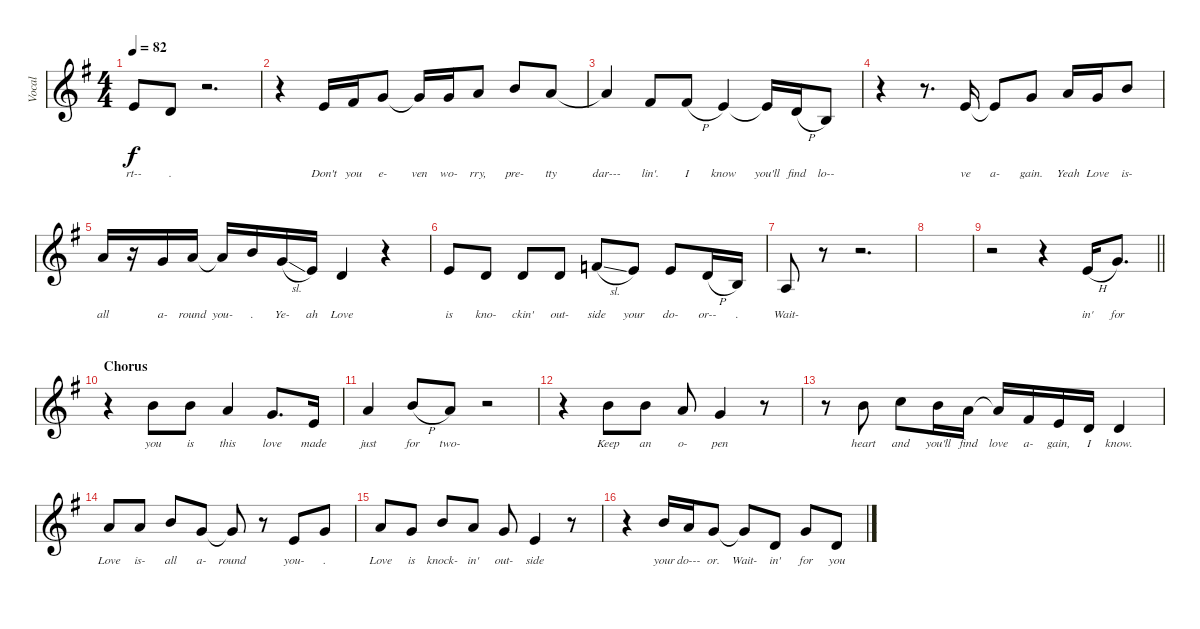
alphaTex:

\track ("Vocal" "Vocal") {instrument lead2sawtooth}
\staff {score}
\tuning (E4 B3 G3 D3 A2 E2) {hide}
\ts (4 4)
\tempo 82
\clef g2
\ks eminor
0.1.8{lyrics (0 "rt--") lyrics (1 "") lyrics (2 "") lyrics (3 "") lyrics (4 "") dy f} 3.2.8{lyrics (0 ".") lyrics (1 "") lyrics (2 "") lyrics (3 "") lyrics (4 "")} r.2{d} |
r.4 0.1.16{lyrics (0 "Don't") lyrics (1 "") lyrics (2 "") lyrics (3 "") lyrics (4 "")} 2.1.16{lyrics (0 "you") lyrics (1 "") lyrics (2 "") lyrics (3 "") lyrics (4 "")} 3.1.8{lyrics (0 "e-") lyrics (1 "") lyrics (2 "") lyrics (3 "") lyrics (4 "")} 3.1{t}.16{lyrics (0 "ven") lyrics (1 "") lyrics (2 "") lyrics (3 "") lyrics (4 "")} 3.1.16{lyrics (0 "wo-") lyrics (1 "") lyrics (2 "") lyrics (3 "") lyrics (4 "")} 5.1.8{lyrics (0 "rry,") lyrics (1 "") lyrics (2 "") lyrics (3 "") lyrics (4 "")} 7.1.8{lyrics (0 "pre-") lyrics (1 "") lyrics (2 "") lyrics (3 "") lyrics (4 "")} 5.1.8{lyrics (0 "tty") lyrics (1 "") lyrics (2 "") lyrics (3 "") lyrics (4 "")} |
5.1{t}.4{lyrics (0 "dar---") lyrics (1 "") lyrics (2 "") lyrics (3 "") lyrics (4 "")} 2.1.8{lyrics (0 "lin'.") lyrics (1 "") lyrics (2 "") lyrics (3 "") lyrics (4 "")} 2.1{h}.8{lyrics (0 "I") lyrics (1 "") lyrics (2 "") lyrics (3 "") lyrics (4 "")} 0.1.4{lyrics (0 "know") lyrics (1 "") lyrics (2 "") lyrics (3 "") lyrics (4 "")} 0.1{t}.16{lyrics (0 "you'll") lyrics (1 "") lyrics (2 "") lyrics (3 "") lyrics (4 "")} 3.2{h}.16{lyrics (0 "find") lyrics (1 "") lyrics (2 "") lyrics (3 "") lyrics (4 "")} 0.2.8{lyrics (0 "lo--") lyrics (1 "") lyrics (2 "") lyrics (3 "") lyrics (4 "")} |
r.4 r.8{d} 0.1.16{lyrics (0 "ve") lyrics (1 "") lyrics (2 "") lyrics (3 "") lyrics (4 "")} 0.1{t}.8{lyrics (0 "a-") lyrics (1 "") lyrics (2 "") lyrics (3 "") lyrics (4 "")} 3.1.8{lyrics (0 "gain.") lyrics (1 "") lyrics (2 "") lyrics (3 "") lyrics (4 "")} 5.1.16{lyrics (0 "Yeah") lyrics (1 "") lyrics (2 "") lyrics (3 "") lyrics (4 "")} 3.1.16{lyrics (0 "Love") lyrics (1 "") lyrics (2 "") lyrics (3 "") lyrics (4 "")} 7.1.8{lyrics (0 "is-") lyrics (1 "") lyrics (2 "") lyrics (3 "") lyrics (4 "")} |
5.1.16{lyrics (0 "all") lyrics (1 "") lyrics (2 "") lyrics (3 "") lyrics (4 "")} r.16 3.1.16{lyrics (0 "a-") lyrics (1 "") lyrics (2 "") lyrics (3 "") lyrics (4 "")} 5.1.16{lyrics (0 "round") lyrics (1 "") lyrics (2 "") lyrics (3 "") lyrics (4 "")} 5.1{t}.16{lyrics (0 "you-") lyrics (1 "") lyrics (2 "") lyrics (3 "") lyrics (4 "")} 7.1.16{lyrics (0 ".") lyrics (1 "") lyrics (2 "") lyrics (3 "") lyrics (4 "")} 3.1{sl}.16{lyrics (0 "Ye-") lyrics (1 "") lyrics (2 "") lyrics (3 "") lyrics (4 "")} 0.1.16{lyrics (0 "ah") lyrics (1 "") lyrics (2 "") lyrics (3 "") lyrics (4 "")} 3.2.4{lyrics (0 "Love") lyrics (1 "") lyrics (2 "") lyrics (3 "") lyrics (4 "")} r.4 |
0.1.8{lyrics (0 "is") lyrics (1 "") lyrics (2 "") lyrics (3 "") lyrics (4 "")} 3.2.8{lyrics (0 "kno-") lyrics (1 "") lyrics (2 "") lyrics (3 "") lyrics (4 "")} 3.2.8{lyrics (0 "ckin'") lyrics (1 "") lyrics (2 "") lyrics (3 "") lyrics (4 "")} 3.2.8{lyrics (0 "out-") lyrics (1 "") lyrics (2 "") lyrics (3 "") lyrics (4 "")} 1.1{sl}.8{lyrics (0 "side") lyrics (1 "") lyrics (2 "") lyrics (3 "") lyrics (4 "")} 0.1.8{lyrics (0 "your") lyrics (1 "") lyrics (2 "") lyrics (3 "") lyrics (4 "")} 0.1.8{lyrics (0 "do-") lyrics (1 "") lyrics (2 "") lyrics (3 "") lyrics (4 "")} 7.3{h}.16{lyrics (0 "or--") lyrics (1 "") lyrics (2 "") lyrics (3 "") lyrics (4 "")} 4.3.16{lyrics (0 ".") lyrics (1 "") lyrics (2 "") lyrics (3 "") lyrics (4 "")} |
2.3.8{lyrics (0 "Wait-") lyrics (1 "") lyrics (2 "") lyrics (3 "") lyrics (4 "")} r.8 r.2{d} |
|
\barLineRight lightlight
r.2 r.4 0.1{h}.16{lyrics (0 "in'") lyrics (1 "") lyrics (2 "") lyrics (3 "") lyrics (4 "")} 3.1.8{d lyrics (0 "for") lyrics (1 "") lyrics (2 "") lyrics (3 "") lyrics (4 "")} |
\section ("" "Chorus")
r.4 7.1.8{lyrics (0 "you") lyrics (1 "") lyrics (2 "") lyrics (3 "") lyrics (4 "")} 7.1.8{lyrics (0 "is") lyrics (1 "") lyrics (2 "") lyrics (3 "") lyrics (4 "")} 5.1.4{lyrics (0 "this") lyrics (1 "") lyrics (2 "") lyrics (3 "") lyrics (4 "")} 3.1.8{d lyrics (0 "love") lyrics (1 "") lyrics (2 "") lyrics (3 "") lyrics (4 "")} 0.1.16{lyrics (0 "made") lyrics (1 "") lyrics (2 "") lyrics (3 "") lyrics (4 "")} |
5.1.4{lyrics (0 "just") lyrics (1 "") lyrics (2 "") lyrics (3 "") lyrics (4 "")} 7.1{h}.8{lyrics (0 "for") lyrics (1 "") lyrics (2 "") lyrics (3 "") lyrics (4 "")} 5.1.8{lyrics (0 "two-") lyrics (1 "") lyrics (2 "") lyrics (3 "") lyrics (4 "")} r.2 |
r.4 7.1.8{lyrics (0 "Keep") lyrics (1 "") lyrics (2 "") lyrics (3 "") lyrics (4 "")} 7.1.8{lyrics (0 "an") lyrics (1 "") lyrics (2 "") lyrics (3 "") lyrics (4 "")} 5.1.8{lyrics (0 "o-") lyrics (1 "") lyrics (2 "") lyrics (3 "") lyrics (4 "")} 3.1.4{lyrics (0 "pen") lyrics (1 "") lyrics (2 "") lyrics (3 "") lyrics (4 "")} r.8 |
r.8 7.1.8{lyrics (0 "heart") lyrics (1 "") lyrics (2 "") lyrics (3 "") lyrics (4 "")} 13.2.8{lyrics (0 "and") lyrics (1 "") lyrics (2 "") lyrics (3 "") lyrics (4 "")} 7.1.16{lyrics (0 "you'll") lyrics (1 "") lyrics (2 "") lyrics (3 "") lyrics (4 "")} 5.1.16{lyrics (0 "find") lyrics (1 "") lyrics (2 "") lyrics (3 "") lyrics (4 "")} 5.1{t}.16{lyrics (0 "love") lyrics (1 "") lyrics (2 "") lyrics (3 "") lyrics (4 "")} 2.1.16{lyrics (0 "a-") lyrics (1 "") lyrics (2 "") lyrics (3 "") lyrics (4 "")} 0.1.16{lyrics (0 "gain,") lyrics (1 "") lyrics (2 "") lyrics (3 "") lyrics (4 "")} 3.2.16{lyrics (0 "I") lyrics (1 "") lyrics (2 "") lyrics (3 "") lyrics (4 "")} 3.2.4{lyrics (0 "know.") lyrics (1 "") lyrics (2 "") lyrics (3 "") lyrics (4 "")} |
5.1.8{lyrics (0 "Love") lyrics (1 "") lyrics (2 "") lyrics (3 "") lyrics (4 "")} 5.1.8{lyrics (0 "is-") lyrics (1 "") lyrics (2 "") lyrics (3 "") lyrics (4 "")} 7.1.8{lyrics (0 "all") lyrics (1 "") lyrics (2 "") lyrics (3 "") lyrics (4 "")} 3.1.8{lyrics (0 "a-") lyrics (1 "") lyrics (2 "") lyrics (3 "") lyrics (4 "")} 3.1{t}.8{lyrics (0 "round") lyrics (1 "") lyrics (2 "") lyrics (3 "") lyrics (4 "")} r.8 0.1.8{lyrics (0 "you-") lyrics (1 "") lyrics (2 "") lyrics (3 "") lyrics (4 "")} 3.1.8{lyrics (0 ".") lyrics (1 "") lyrics (2 "") lyrics (3 "") lyrics (4 "")} |
5.1.8{lyrics (0 "Love") lyrics (1 "") lyrics (2 "") lyrics (3 "") lyrics (4 "")} 3.1.8{lyrics (0 "is") lyrics (1 "") lyrics (2 "") lyrics (3 "") lyrics (4 "")} 7.1.8{lyrics (0 "knock-") lyrics (1 "") lyrics (2 "") lyrics (3 "") lyrics (4 "")} 5.1.8{lyrics (0 "in'") lyrics (1 "") lyrics (2 "") lyrics (3 "") lyrics (4 "")} 3.1.8{lyrics (0 "out-") lyrics (1 "") lyrics (2 "") lyrics (3 "") lyrics (4 "")} 0.1.4{lyrics (0 "side") lyrics (1 "") lyrics (2 "") lyrics (3 "") lyrics (4 "")} r.8 |
r.4 7.1.16{lyrics (0 "your") lyrics (1 "") lyrics (2 "") lyrics (3 "") lyrics (4 "")} 5.1.16{lyrics (0 "do---") lyrics (1 "") lyrics (2 "") lyrics (3 "") lyrics (4 "")} 3.1.8{lyrics (0 "or.") lyrics (1 "") lyrics (2 "") lyrics (3 "") lyrics (4 "")} 3.1{t}.8{lyrics (0 "Wait-") lyrics (1 "") lyrics (2 "") lyrics (3 "") lyrics (4 "")} 3.2.8{lyrics (0 "in'") lyrics (1 "") lyrics (2 "") lyrics (3 "") lyrics (4 "")} 3.1.8{lyrics (0 "for") lyrics (1 "") lyrics (2 "") lyrics (3 "") lyrics (4 "")} 3.2.8{lyrics (0 "you") lyrics (1 "") lyrics (2 "") lyrics (3 "") lyrics (4 "")}
